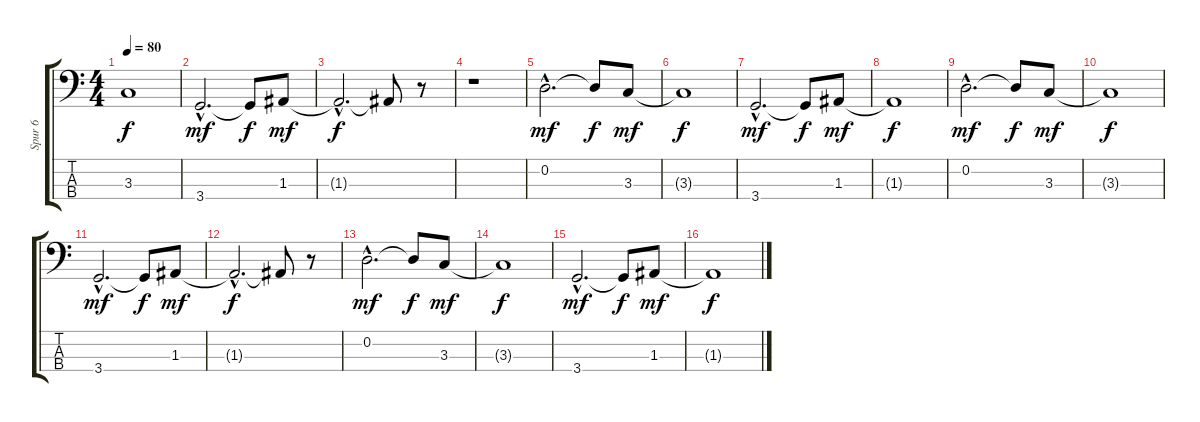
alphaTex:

\track ("Spur 6" "Spur 6") {instrument electricbassfinger}
\staff {score tabs}
\tuning (G2 D2 A1 E1) {hide}
\ts (4 4)
\tempo 80
\clef f4
\ks c
3.3{t}.1{dy f} |
3.4{hac}.2{d dy mf} 3.4{t}.8{dy f} 1.3.8{dy mf} |
1.3{hac t}.2{d dy f} 1.3{t}.8 r.8 |
r.1 |
0.2{hac}.2{d dy mf} 0.2{t}.8{dy f} 3.3.8{dy mf} |
3.3{t}.1{dy f} |
3.4{hac}.2{d dy mf} 3.4{t}.8{dy f} 1.3.8{dy mf} |
1.3{t}.1{dy f} |
0.2{hac}.2{d dy mf} 0.2{t}.8{dy f} 3.3.8{dy mf} |
3.3{t}.1{dy f} |
3.4{hac}.2{d dy mf} 3.4{t}.8{dy f} 1.3.8{dy mf} |
1.3{hac t}.2{d dy f} 1.3{t}.8 r.8 |
0.2{hac}.2{d dy mf} 0.2{t}.8{dy f} 3.3.8{dy mf} |
3.3{t}.1{dy f} |
3.4{hac}.2{d dy mf} 3.4{t}.8{dy f} 1.3.8{dy mf} |
1.3{t}.1{dy f}
